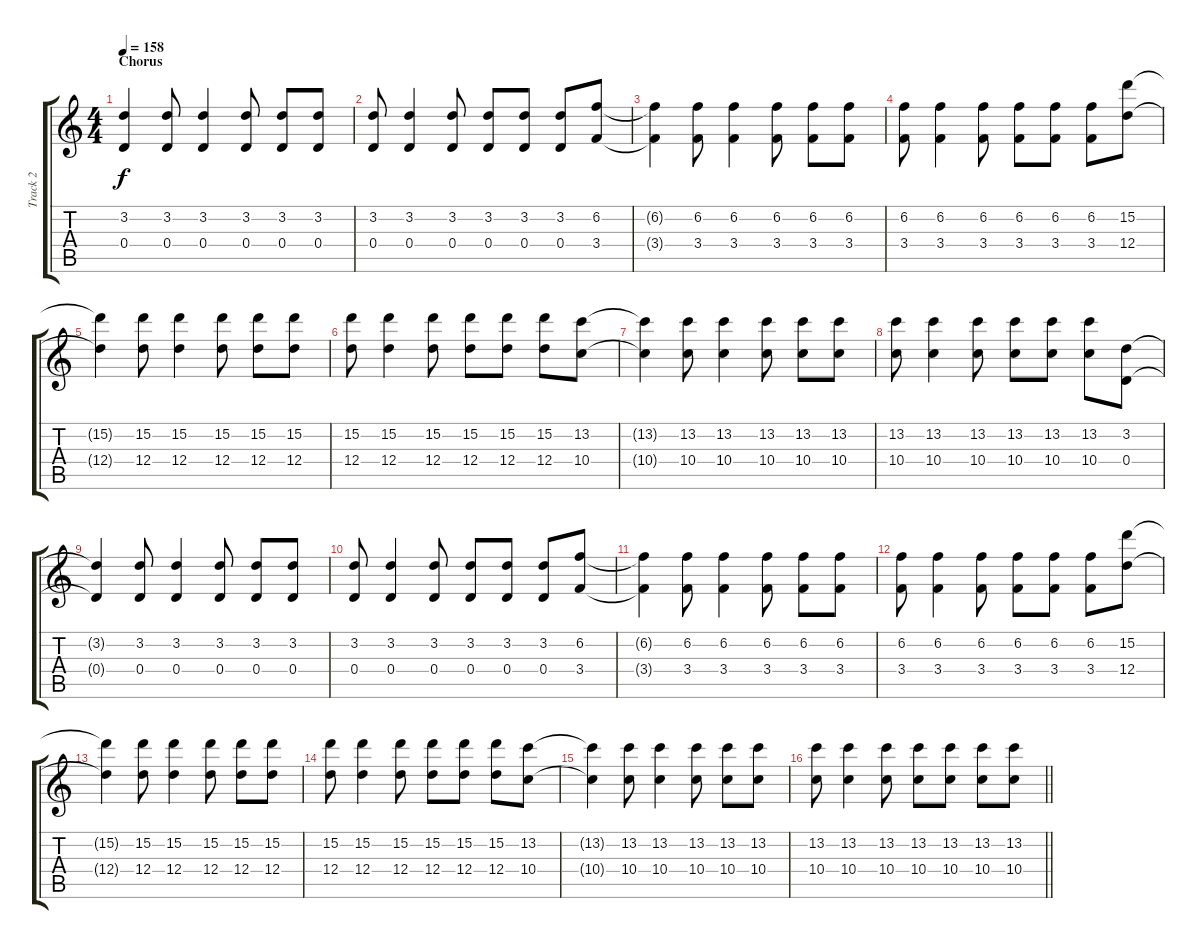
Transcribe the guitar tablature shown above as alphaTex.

\track ("Track 2" "Track 2") {instrument distortionguitar}
\staff {score tabs}
\tuning (E4 B3 G3 D3 A2 D2) {hide}
\ts (4 4)
\section ("" "Chorus")
\tempo 158
\clef g2
\ks c
(3.2 0.4).4{dy f} (3.2 0.4).8 (3.2 0.4).4 (3.2 0.4).8 (3.2 0.4).8 (3.2 0.4).8 |
(3.2 0.4).8 (3.2 0.4).4 (3.2 0.4).8 (3.2 0.4).8 (3.2 0.4).8 (3.2 0.4).8 (6.2 3.4).8 |
(6.2{t} 3.4{t}).4 (6.2 3.4).8 (6.2 3.4).4 (6.2 3.4).8 (6.2 3.4).8 (6.2 3.4).8 |
(6.2 3.4).8 (6.2 3.4).4 (6.2 3.4).8 (6.2 3.4).8 (6.2 3.4).8 (6.2 3.4).8 (15.2 12.4).8 |
(15.2{t} 12.4{t}).4 (15.2 12.4).8 (15.2 12.4).4 (15.2 12.4).8 (15.2 12.4).8 (15.2 12.4).8 |
(15.2 12.4).8 (15.2 12.4).4 (15.2 12.4).8 (15.2 12.4).8 (15.2 12.4).8 (15.2 12.4).8 (13.2 10.4).8 |
(13.2{t} 10.4{t}).4 (13.2 10.4).8 (13.2 10.4).4 (13.2 10.4).8 (13.2 10.4).8 (13.2 10.4).8 |
(13.2 10.4).8 (13.2 10.4).4 (13.2 10.4).8 (13.2 10.4).8 (13.2 10.4).8 (13.2 10.4).8 (3.2 0.4).8 |
(3.2{t} 0.4{t}).4 (3.2 0.4).8 (3.2 0.4).4 (3.2 0.4).8 (3.2 0.4).8 (3.2 0.4).8 |
(3.2 0.4).8 (3.2 0.4).4 (3.2 0.4).8 (3.2 0.4).8 (3.2 0.4).8 (3.2 0.4).8 (6.2 3.4).8 |
(6.2{t} 3.4{t}).4 (6.2 3.4).8 (6.2 3.4).4 (6.2 3.4).8 (6.2 3.4).8 (6.2 3.4).8 |
(6.2 3.4).8 (6.2 3.4).4 (6.2 3.4).8 (6.2 3.4).8 (6.2 3.4).8 (6.2 3.4).8 (15.2 12.4).8 |
(15.2{t} 12.4{t}).4 (15.2 12.4).8 (15.2 12.4).4 (15.2 12.4).8 (15.2 12.4).8 (15.2 12.4).8 |
(15.2 12.4).8 (15.2 12.4).4 (15.2 12.4).8 (15.2 12.4).8 (15.2 12.4).8 (15.2 12.4).8 (13.2 10.4).8 |
(13.2{t} 10.4{t}).4 (13.2 10.4).8 (13.2 10.4).4 (13.2 10.4).8 (13.2 10.4).8 (13.2 10.4).8 |
\barLineRight lightlight
(13.2 10.4).8 (13.2 10.4).4 (13.2 10.4).8 (13.2 10.4).8 (13.2 10.4).8 (13.2 10.4).8 (13.2 10.4).8
